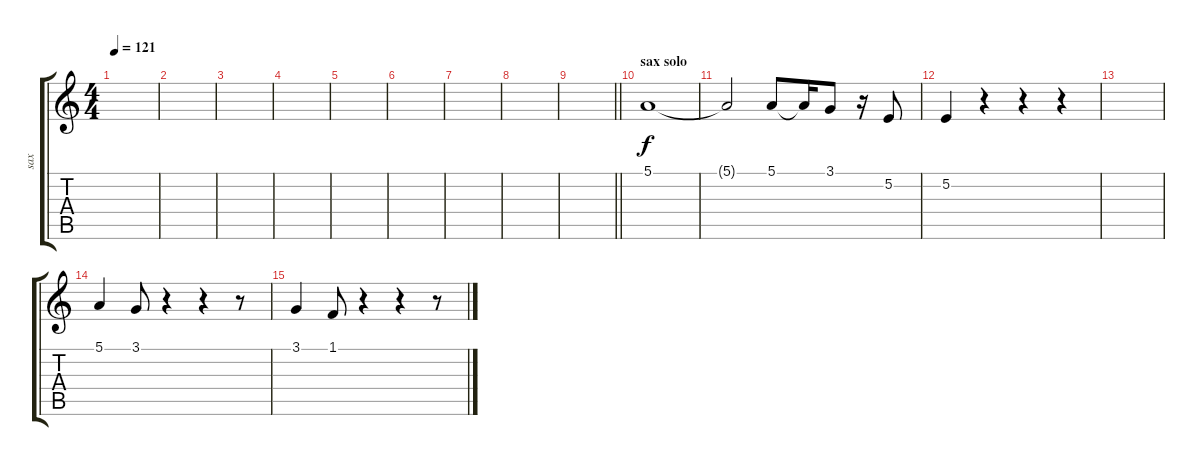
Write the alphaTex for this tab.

\track ("sax" "sax") {instrument altosax}
\staff {score tabs}
\tuning (E4 B3 G3 D3 A2 E2) {hide}
\ts (4 4)
\tempo 121
\clef g2
\ks c
|
|
|
|
|
|
|
|
\barLineRight lightlight
|
\section ("" "sax solo")
5.1.1{volume 13 balance 8} |
5.1{t}.2 5.1.8 5.1{t}.16 3.1.8 r.16 5.2.8 |
5.2.4 r.4 r.4 r.4 |
|
5.1.4 3.1.8 r.4 r.4 r.8 |
3.1.4 1.1.8 r.4 r.4 r.8
